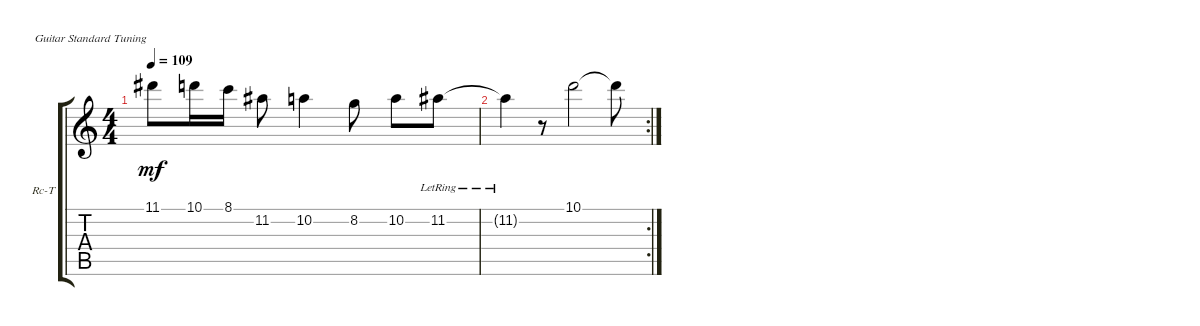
\defaultSystemsLayout 4
\bracketExtendMode groupsimilarinstruments
\firstSystemTrackNameOrientation horizontal
\otherSystemsTrackNameOrientation horizontal
\track ("Guitar" "Rc-T") {instrument acousticguitarnylon}
\staff {score tabs}
\tuning (E4 B3 G3 D3 A2 E2)
\ts (4 4)
\tempo 109
\clef g2
\ks c
11.1.8{dy mf} 10.1.16 8.1.16 11.2.8 10.2.4 8.2.8 10.2.8 11.2{lr}.8 |
\rc 2
11.2{lr t}.4 r.8 10.1.2 10.1{t}.8
